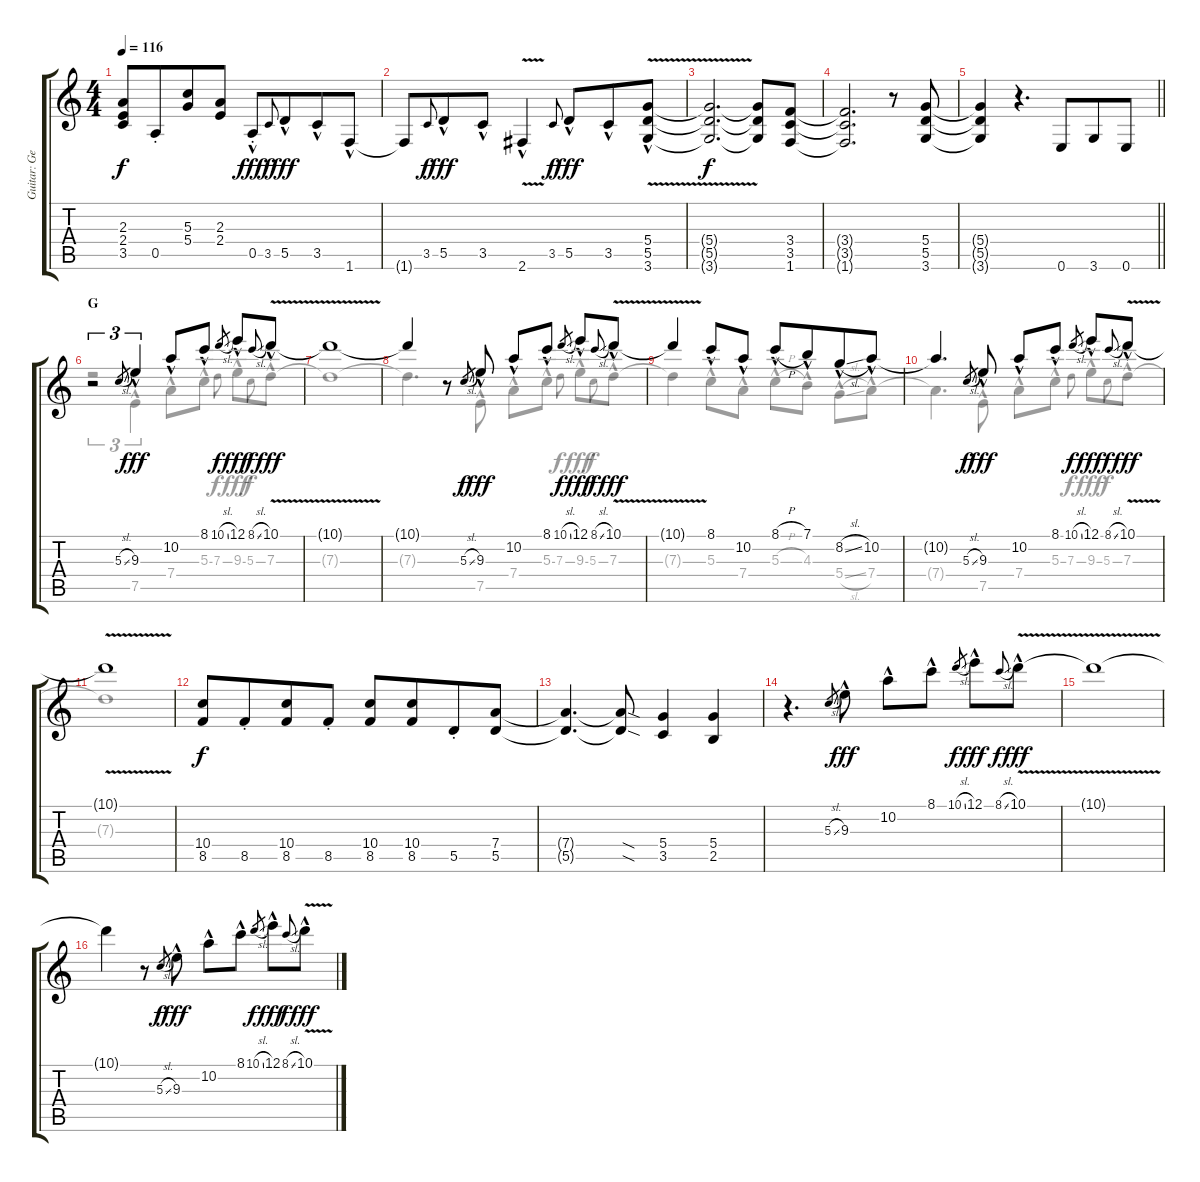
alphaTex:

\track ("Guitar: George" "Guitar: Ge") {instrument distortionguitar}
\staff {score tabs}
\tuning (E4 B3 G3 D3 A2 E2) {hide}
\voice
\ts (4 4)
\tempo 116
\clef g2
\ks c
(2.3{t} 2.4{t} 3.5{t}).8{dy f} 0.5{st}.8{beam merge} (5.3 5.4).8 (2.3 2.4).8 0.5{hac st}.8{dy fff} 3.5.8{gr onbeat dy f} 5.5{hac}.8{dy fff beam merge} 3.5{hac}.8 1.6{hac}.8 |
1.6{t}.8 3.5.8{gr onbeat dy f} 5.5{hac}.8{dy fff beam merge} 3.5{hac}.8 2.6{v hac}.4 3.5.8{gr onbeat dy f} 5.5{hac}.8{dy fff beam merge} 3.5{hac}.8 (5.4{hac} 5.5{hac} 3.6{v hac}).8 |
(5.4{t} 5.5{t} 3.6{t}).2{d dy f} (5.4{t} 5.5{t} 3.6{t}).8 (3.4 3.5 1.6).8 |
(3.4{t} 3.5{t} 1.6{t}).2{d} r.8 (5.4 5.5 3.6).8 |
\barLineRight lightlight
(5.4{t} 5.5{t} 3.6{t}).4 r.4{d} 0.6.8{beam merge} 3.6.8 0.6.8 |
\section ("" "G")
r.2{tu (3 2)} 5.3{sl}.8{gr} 9.3{hac}.4{tu (3 2) dy fff} 10.2{hac}.8 8.1{hac}.8 10.1{sl}.8{gr dy f beam merge} 12.1{hac}.8{dy fff} 8.1{sl}.8{gr onbeat dy f} 10.1{v hac}.8{dy fff} |
10.1{t}.1 |
10.1{t}.4 r.8 5.3{sl}.8{gr dy f} 9.3{hac}.8{dy fff} 10.2{hac}.8 8.1{hac}.8 10.1{sl}.8{gr dy f beam merge} 12.1{hac}.8{dy fff} 8.1{sl}.8{gr onbeat dy f} 10.1{v hac}.8{dy fff} |
10.1{t}.4 8.1{hac}.8 10.2{hac}.8 8.1{h hac}.8 7.1{hac}.8{beam merge} 8.2{sl hac}.8 10.2{hac}.8 |
10.2{t}.4{d} 5.3{sl}.8{gr dy f} 9.3{hac}.8{dy fff} 10.2{hac}.8 8.1{hac}.8 10.1{sl}.8{gr dy f beam merge} 12.1{hac}.8{dy fff} 8.1{sl}.8{gr onbeat dy f} 10.1{v hac}.8{dy fff} |
10.1{t}.1 |
(10.4 8.5).8{dy f} 8.5{st}.8{beam merge} (10.4 8.5).8 8.5{st}.8 (10.4 8.5).8 (10.4 8.5).8{beam merge} 5.5{st}.8 (7.4 5.5).8 |
(7.4{t} 5.5{t}).4{d} (7.4{sod t} 5.5{sod t}).8 (5.4 3.5).4 (5.4 2.5).4 |
r.4{d} 5.3{sl}.8{gr} 9.3{hac}.8{dy fff} 10.2{hac}.8 8.1{hac}.8 10.1{sl}.8{gr dy f beam merge} 12.1{hac}.8{dy fff} 8.1{sl}.8{gr onbeat dy f} 10.1{v hac}.8{dy fff} |
10.1{t}.1 |
10.1{t}.4 r.8 5.3{sl}.8{gr dy f} 9.3{hac}.8{dy fff} 10.2{hac}.8 8.1{hac}.8 10.1{sl}.8{gr dy f beam merge} 12.1{hac}.8{dy fff} 8.1{sl}.8{gr onbeat dy f} 10.1{v hac}.8{dy fff}
\voice
\clef g2
\ottava regular
\simile none
\ks c
|
|
|
|
\barLineRight lightlight
|
r.2{tu (3 2)} 7.5{hac}.4{tu (3 2) dy fff} 7.4{hac}.8 5.3{hac}.8 7.3.8{gr onbeat dy f} 9.3{hac}.8{dy fff} 5.3.8{gr onbeat dy f} 7.3{hac}.8{dy fff} |
7.3{t}.1 |
7.3{t}.4{d} 7.5{hac}.8 7.4{hac}.8 5.3{hac}.8 7.3.8{gr onbeat dy f} 9.3{hac}.8{dy fff} 5.3.8{gr onbeat dy f} 7.3{hac}.8{dy fff} |
7.3{t}.4 5.3{hac}.8 7.4{hac}.8 5.3{h hac}.8 4.3{hac}.8 5.4{sl hac}.8 7.4{hac}.8 |
7.4{t}.4{d} 7.5{hac}.8 7.4{hac}.8 5.3{hac}.8 7.3.8{gr onbeat dy f} 9.3{hac}.8{dy fff} 5.3.8{gr onbeat dy f} 7.3{hac}.8{dy fff} |
7.3{t}.1 |
|
|
|
|
